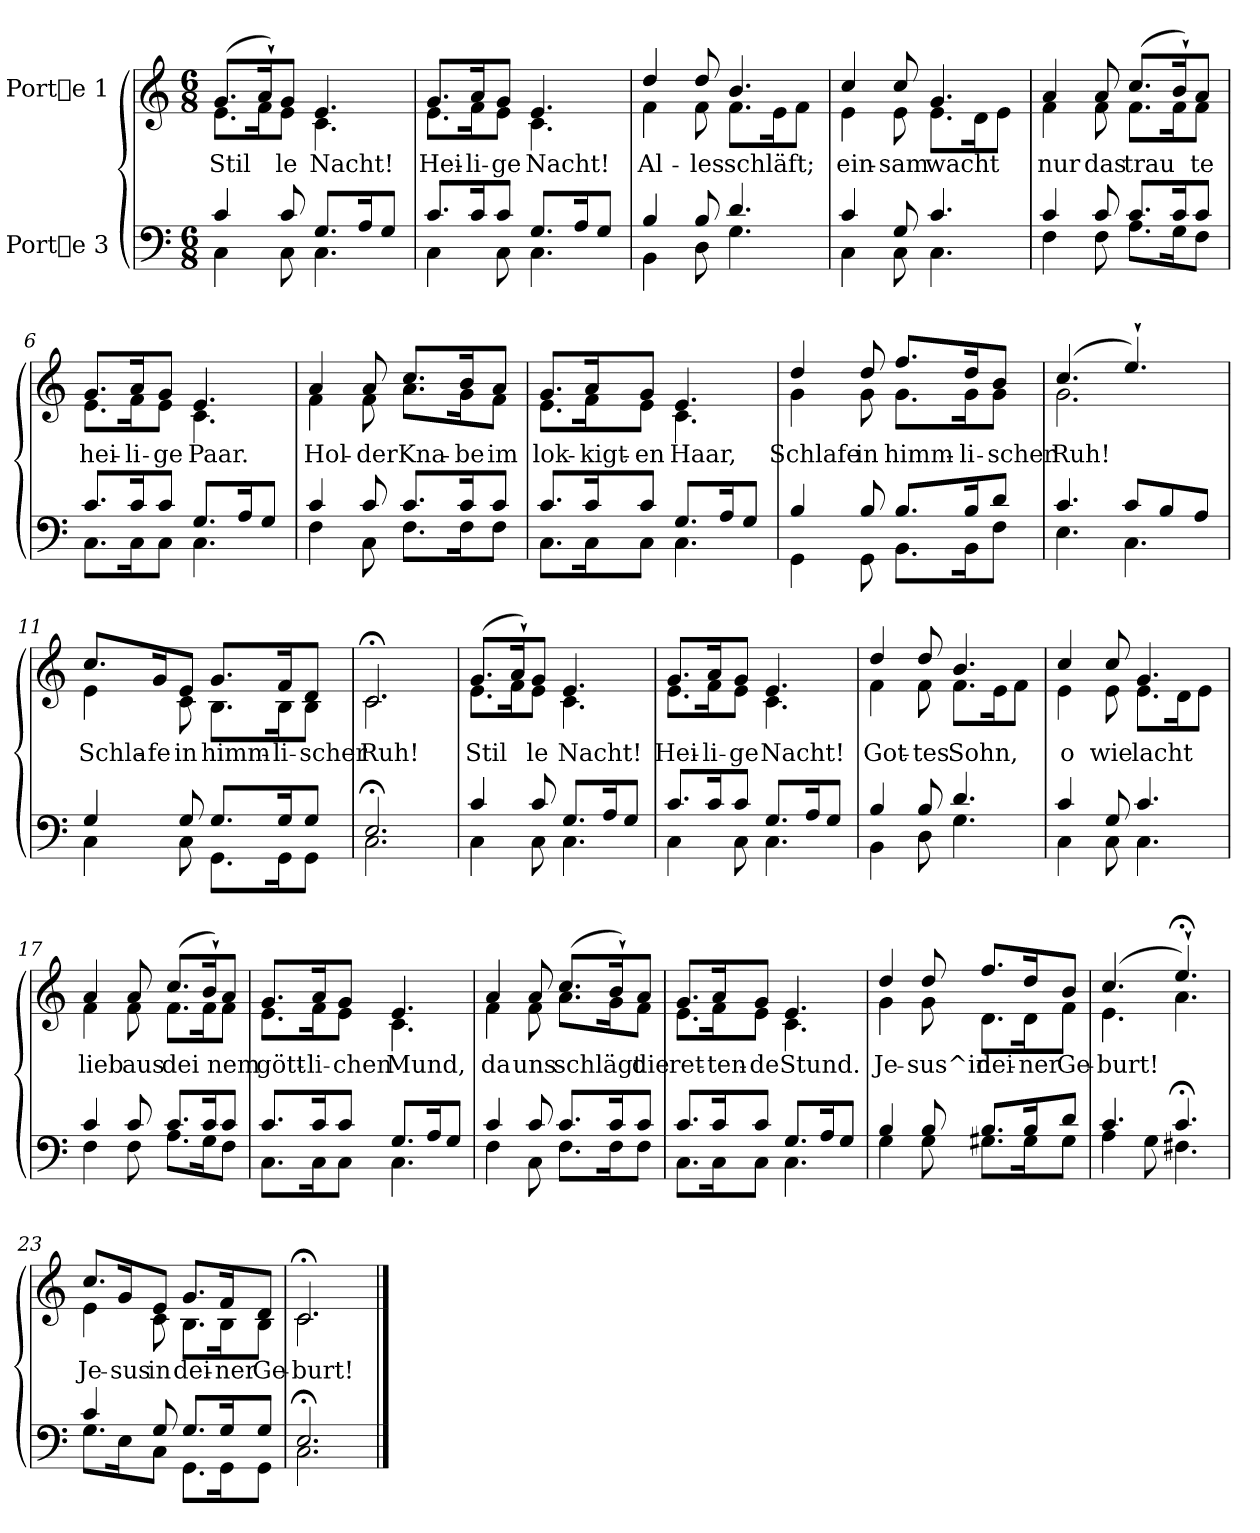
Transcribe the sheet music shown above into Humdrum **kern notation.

**kern	**kern	**text
*part2	*part1	*part1
*staff2	*staff1	*staff1
*I"Porte 3	*I"Porte 1	*
!!LO:PB:g=z
*stria5	*stria5	*
*clefF4	*clefG2	*
*M6/8	*M6/8	*
*MM56	*MM56	*
=1	=1	=1
*^	*	*
!	!	!	!LO:LY:b
*	*	*^	*
4c/	4C\	(>8.g/L	8.e\L	Stil-
!	!	!	!	!LO:LY:b
.	.	16a`</)	16f\	-
!	!	!	!	!LO:LY:b
8c/	8C\	8g/J	8e\J	le
!	!	!	!	!LO:LY:b
8.G/L	4.C\	4.e/	4.c\	Nacht!
16A/	.	.	.	.
8G/J	.	.	.	.
=2	=2	=2	=2	=2
!	!	!	!	!LO:LY:b
8.c/L	4C\	8.g/L	8.e\L	Hei-
!	!	!	!	!LO:LY:b
16c/	.	16a/	16f\	-li-
!	!	!	!	!LO:LY:b
8c/J	8C\	8g/J	8e\J	-ge
!	!	!	!	!LO:LY:b
8.G/L	4.C\	4.e/	4.c\	Nacht!
16A/	.	.	.	.
8G/J	.	.	.	.
=3	=3	=3	=3	=3
!	!	!	!	!LO:LY:b
4B/	4BB\	4dd/	4f\	Al-
!	!	!	!	!LO:LY:b
8B/	8D\	8dd/	8f\	-les
!	!	!	!	!LO:LY:b
4.d/	4.G\	4.b/	8.f\L	schläft;
.	.	.	16e\	.
.	.	.	8f\J	.
=4	=4	=4	=4	=4
!	!	!	!	!LO:LY:b
4c/	4C\	4cc/	4e\	ein-
!	!	!	!	!LO:LY:b
8G/	8C\	8cc/	8e\	-sam
!	!	!	!	!LO:LY:b
4.c/	4.C\	4.g/	8.e\L	wacht
.	.	.	16d\	.
.	.	.	8e\J	.
!!LO:LB:g=z	!!
=5	=5	=5	=5	=5
!	!	!	!	!LO:LY:b
4c/	4F\	4a/	4f\	nur
!	!	!	!	!LO:LY:b
8c/	8F\	8a/	8f\	das
!	!	!	!	!LO:LY:b
8.c/L	8.A\L	(>8.cc/L	8.f\L	trau-
!	!	!	!	!LO:LY:b
16c/	16G\	16b`</)	16f\	-
!	!	!	!	!LO:LY:b
8c/J	8F\J	8a/J	8f\J	te
=6	=6	=6	=6	=6
!	!	!	!	!LO:LY:b
8.c/L	8.C\L	8.g/L	8.e\L	hei-
!	!	!	!	!LO:LY:b
16c/	16C\	16a/	16f\	-li-
!	!	!	!	!LO:LY:b
8c/J	8C\J	8g/J	8e\J	-ge
!	!	!	!	!LO:LY:b
8.G/L	4.C\	4.e/	4.c\	Paar.
16A/	.	.	.	.
8G/J	.	.	.	.
=7	=7	=7	=7	=7
!	!	!	!	!LO:LY:b
4c/	4F\	4a/	4f\	Hol-
!	!	!	!	!LO:LY:b
8c/	8C\	8a/	8f\	-der
!	!	!	!	!LO:LY:b
8.c/L	8.F\L	8.cc/L	8.a\L	Kna-
!	!	!	!	!LO:LY:b
16c/	16F\	16b/	16g\	-be
!	!	!	!	!LO:LY:b
8c/J	8F\J	8a/J	8f\J	im
=8	=8	=8	=8	=8
!	!	!	!	!LO:LY:b
8.c/L	8.C\L	8.g/L	8.e\L	lok-
!	!	!	!	!LO:LY:b
16c/	16C\	16a/	16f\	-kigt-
!	!	!	!	!LO:LY:b
8c/J	8C\J	8g/J	8e\J	-en
!	!	!	!	!LO:LY:b
8.G/L	4.C\	4.e/	4.c\	Haar,
16A/	.	.	.	.
8G/J	.	.	.	.
!!LO:LB:g=z	!!
=9	=9	=9	=9	=9
!	!	!	!	!LO:LY:b
4B/	4GG\	4dd/	4g\	Schlafe
!	!	!	!	!LO:LY:b
8B/	8GG\	8dd/	8g\	in
!	!	!	!	!LO:LY:b
8.B/L	8.BB\L	8.ff/L	8.g\L	himm-
!	!	!	!	!LO:LY:b
16B/	16BB\	16dd/	16g\	-li-
!	!	!	!	!LO:LY:b
8d/J	8F\J	8b/J	8g\J	-scher
=10	=10	=10	=10	=10
!	!	!	!	!LO:LY:b
4.c/	4.E\	(>4.cc/	2.g\	Ruh!
!	!	!	!	!LO:LY:b
8c/L	4.C\	4.ee`</)	.	.
8B/	.	.	.	.
8A/J	.	.	.	.
=11	=11	=11	=11	=11
!	!	!	!	!LO:LY:b
4G/	4C\	8.cc/L	4e\	Schla-
!	!	!	!	!LO:LY:b
.	.	16g/	.	-fe
!	!	!	!	!LO:LY:b
8G/	8C\	8e/J	8c\	in
!	!	!	!	!LO:LY:b
8.G/L	8.GG\L	8.g/L	8.B\L	himm-
!	!	!	!	!LO:LY:b
16G/	16GG\	16f/	16B\	-li-
!	!	!	!	!LO:LY:b
8G/J	8GG\J	8d/J	8B\J	-scher
=12	=12	=12	=12	=12
!	!	!	!	!LO:LY:b
2.E;</	2.C\	2.c;</	2.c\	Ruh!
=13	=13	=13	=13	=13
!	!	!	!	!LO:LY:b
4c/	4C\	(>8.g/L	8.e\L	Stil-
!	!	!	!	!LO:LY:b
.	.	16a`</)	16f\	-
!	!	!	!	!LO:LY:b
8c/	8C\	8g/J	8e\J	le
!	!	!	!	!LO:LY:b
8.G/L	4.C\	4.e/	4.c\	Nacht!
16A/	.	.	.	.
8G/J	.	.	.	.
!!LO:LB:g=z	!!
=14	=14	=14	=14	=14
!	!	!	!	!LO:LY:b
8.c/L	4C\	8.g/L	8.e\L	Hei-
!	!	!	!	!LO:LY:b
16c/	.	16a/	16f\	-li-
!	!	!	!	!LO:LY:b
8c/J	8C\	8g/J	8e\J	-ge
!	!	!	!	!LO:LY:b
8.G/L	4.C\	4.e/	4.c\	Nacht!
16A/	.	.	.	.
8G/J	.	.	.	.
=15	=15	=15	=15	=15
!	!	!	!	!LO:LY:b
4B/	4BB\	4dd/	4f\	Got-
!	!	!	!	!LO:LY:b
8B/	8D\	8dd/	8f\	-tes
!	!	!	!	!LO:LY:b
4.d/	4.G\	4.b/	8.f\L	Sohn,
.	.	.	16e\	.
.	.	.	8f\J	.
=16	=16	=16	=16	=16
!	!	!	!	!LO:LY:b
4c/	4C\	4cc/	4e\	o
!	!	!	!	!LO:LY:b
8G/	8C\	8cc/	8e\	wie
!	!	!	!	!LO:LY:b
4.c/	4.C\	4.g/	8.e\L	lacht
.	.	.	16d\	.
.	.	.	8e\J	.
=17	=17	=17	=17	=17
!	!	!	!	!LO:LY:b
4c/	4F\	4a/	4f\	lieb
!	!	!	!	!LO:LY:b
8c/	8F\	8a/	8f\	aus
!	!	!	!	!LO:LY:b
8.c/L	8.A\L	(>8.cc/L	8.f\L	dei-
!	!	!	!	!LO:LY:b
16c/	16G\	16b`</)	16f\	-
!	!	!	!	!LO:LY:b
8c/J	8F\J	8a/J	8f\J	nem
=18	=18	=18	=18	=18
!	!	!	!	!LO:LY:b
8.c/L	8.C\L	8.g/L	8.e\L	gött-
!	!	!	!	!LO:LY:b
16c/	16C\	16a/	16f\	-li-
!	!	!	!	!LO:LY:b
8c/J	8C\J	8g/J	8e\J	-chen
!	!	!	!	!LO:LY:b
8.G/L	4.C\	4.e/	4.c\	Mund,
16A/	.	.	.	.
8G/J	.	.	.	.
!!LO:PB:g=z	!!
=19	=19	=19	=19	=19
!	!	!	!	!LO:LY:b
4c/	4F\	4a/	4f\	da
!	!	!	!	!LO:LY:b
8c/	8C\	8a/	8f\	uns
!	!	!	!	!LO:LY:b
8.c/L	8.F\L	(>8.cc/L	8.a\L	schlägt
!	!	!	!	!LO:LY:b
16c/	16F\	16b`</)	16g\	.
!	!	!	!	!LO:LY:b
8c/J	8F\J	8a/J	8f\J	die
=20	=20	=20	=20	=20
!	!	!	!	!LO:LY:b
8.c/L	8.C\L	8.g/L	8.e\L	ret-
!	!	!	!	!LO:LY:b
16c/	16C\	16a/	16f\	-ten-
!	!	!	!	!LO:LY:b
8c/J	8C\J	8g/J	8e\J	-de
!	!	!	!	!LO:LY:b
8.G/L	4.C\	4.e/	4.c\	Stund.
16A/	.	.	.	.
8G/J	.	.	.	.
=21	=21	=21	=21	=21
!	!	!	!	!LO:LY:b
4B/	4G\	4dd/	4g\	Je-
!	!	!	!	!LO:LY:b
8B/	8G\	8dd/	8g\	-sus^in
!	!	!	!	!LO:LY:b
8.B/L	8.G#X\L	8.ff/L	8.d\L	dei-
!	!	!	!	!LO:LY:b
16B/	16G#\	16dd/	16d\	-ner
!	!	!	!	!LO:LY:b
8d/J	8G#\J	8b/J	8f\J	Ge-
=22	=22	=22	=22	=22
!	!	!	!	!LO:LY:b
4.c/	4A\	(>4.cc/	4.e\	-burt!
.	8G\	.	.	.
!	!	!	!	!LO:LY:b
4.c;</	4.F#X\	4.ee;<`>/)	4.a\	.
!!LO:LB:g=z	!!
=23	=23	=23	=23	=23
*	*	*MM58	*	*
!	!	!	!	!LO:LY:b
4c/	8.G\L	8.cc/L	4e\	Je-
!	!	!	!	!LO:LY:b
.	16E\	16g/	.	-sus
!	!	!	!	!LO:LY:b
8G/	8C\J	8e/J	8c\	in
!	!	!	!	!LO:LY:b
8.G/L	8.GG\L	8.g/L	8.B\L	dei-
!	!	!	!	!LO:LY:b
16G/	16GG\	16f/	16B\	-ner
!	!	!	!	!LO:LY:b
8G/J	8GG\J	8d/J	8B\J	Ge-
=24	=24	=24	=24	=24
!	!	!	!	!LO:LY:b
2.E;</	2.C\	2.c;</	2.c\	-burt!
*v	*v	*	*	*
*	*v	*v	*
==	==	==
*-	*-	*-
